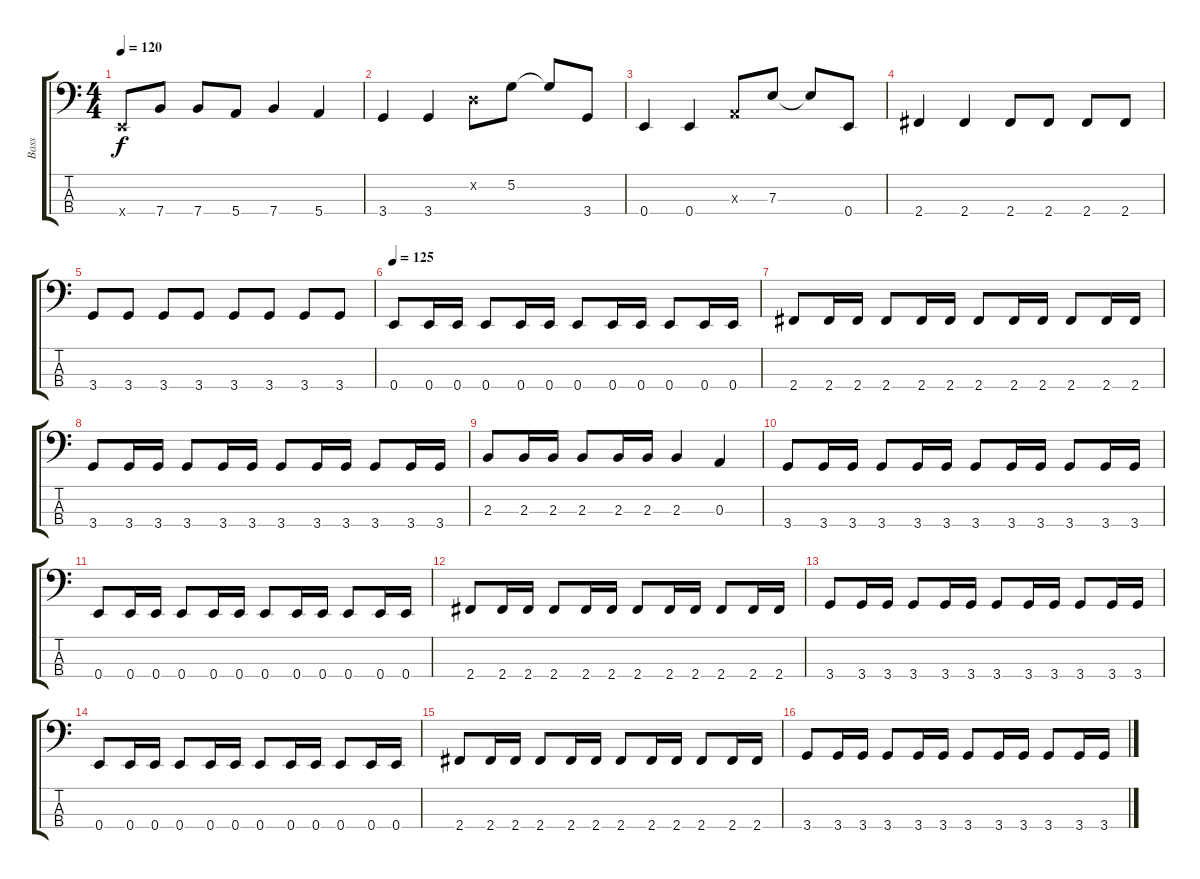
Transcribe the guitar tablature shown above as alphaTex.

\track ("Bass" "Bass") {instrument electricbassfinger}
\staff {score tabs}
\tuning (G2 D2 A1 E1) {hide}
\ts (4 4)
\tempo 120
\clef f4
\ks c
0.4{x}.8{dy f} 7.4.8 7.4.8 5.4.8 7.4.4 5.4.4 |
3.4.4 3.4.4 0.2{x}.8 5.2.8 5.2{t}.8 3.4.8 |
0.4.4 0.4.4 0.3{x}.8 7.3.8 7.3{t}.8 0.4.8 |
2.4.4 2.4.4 2.4.8 2.4.8 2.4.8 2.4.8 |
3.4.8 3.4.8 3.4.8 3.4.8 3.4.8 3.4.8 3.4.8 3.4.8 |
\tempo 125
0.4.8 0.4.16 0.4.16 0.4.8 0.4.16 0.4.16 0.4.8 0.4.16 0.4.16 0.4.8 0.4.16 0.4.16 |
2.4.8 2.4.16 2.4.16 2.4.8 2.4.16 2.4.16 2.4.8 2.4.16 2.4.16 2.4.8 2.4.16 2.4.16 |
3.4.8 3.4.16 3.4.16 3.4.8 3.4.16 3.4.16 3.4.8 3.4.16 3.4.16 3.4.8 3.4.16 3.4.16 |
2.3.8 2.3.16 2.3.16 2.3.8 2.3.16 2.3.16 2.3.4 0.3.4 |
3.4.8 3.4.16 3.4.16 3.4.8 3.4.16 3.4.16 3.4.8 3.4.16 3.4.16 3.4.8 3.4.16 3.4.16 |
0.4.8 0.4.16 0.4.16 0.4.8 0.4.16 0.4.16 0.4.8 0.4.16 0.4.16 0.4.8 0.4.16 0.4.16 |
2.4.8 2.4.16 2.4.16 2.4.8 2.4.16 2.4.16 2.4.8 2.4.16 2.4.16 2.4.8 2.4.16 2.4.16 |
3.4.8 3.4.16 3.4.16 3.4.8 3.4.16 3.4.16 3.4.8 3.4.16 3.4.16 3.4.8 3.4.16 3.4.16 |
0.4.8 0.4.16 0.4.16 0.4.8 0.4.16 0.4.16 0.4.8 0.4.16 0.4.16 0.4.8 0.4.16 0.4.16 |
2.4.8 2.4.16 2.4.16 2.4.8 2.4.16 2.4.16 2.4.8 2.4.16 2.4.16 2.4.8 2.4.16 2.4.16 |
3.4.8 3.4.16 3.4.16 3.4.8 3.4.16 3.4.16 3.4.8 3.4.16 3.4.16 3.4.8 3.4.16 3.4.16
